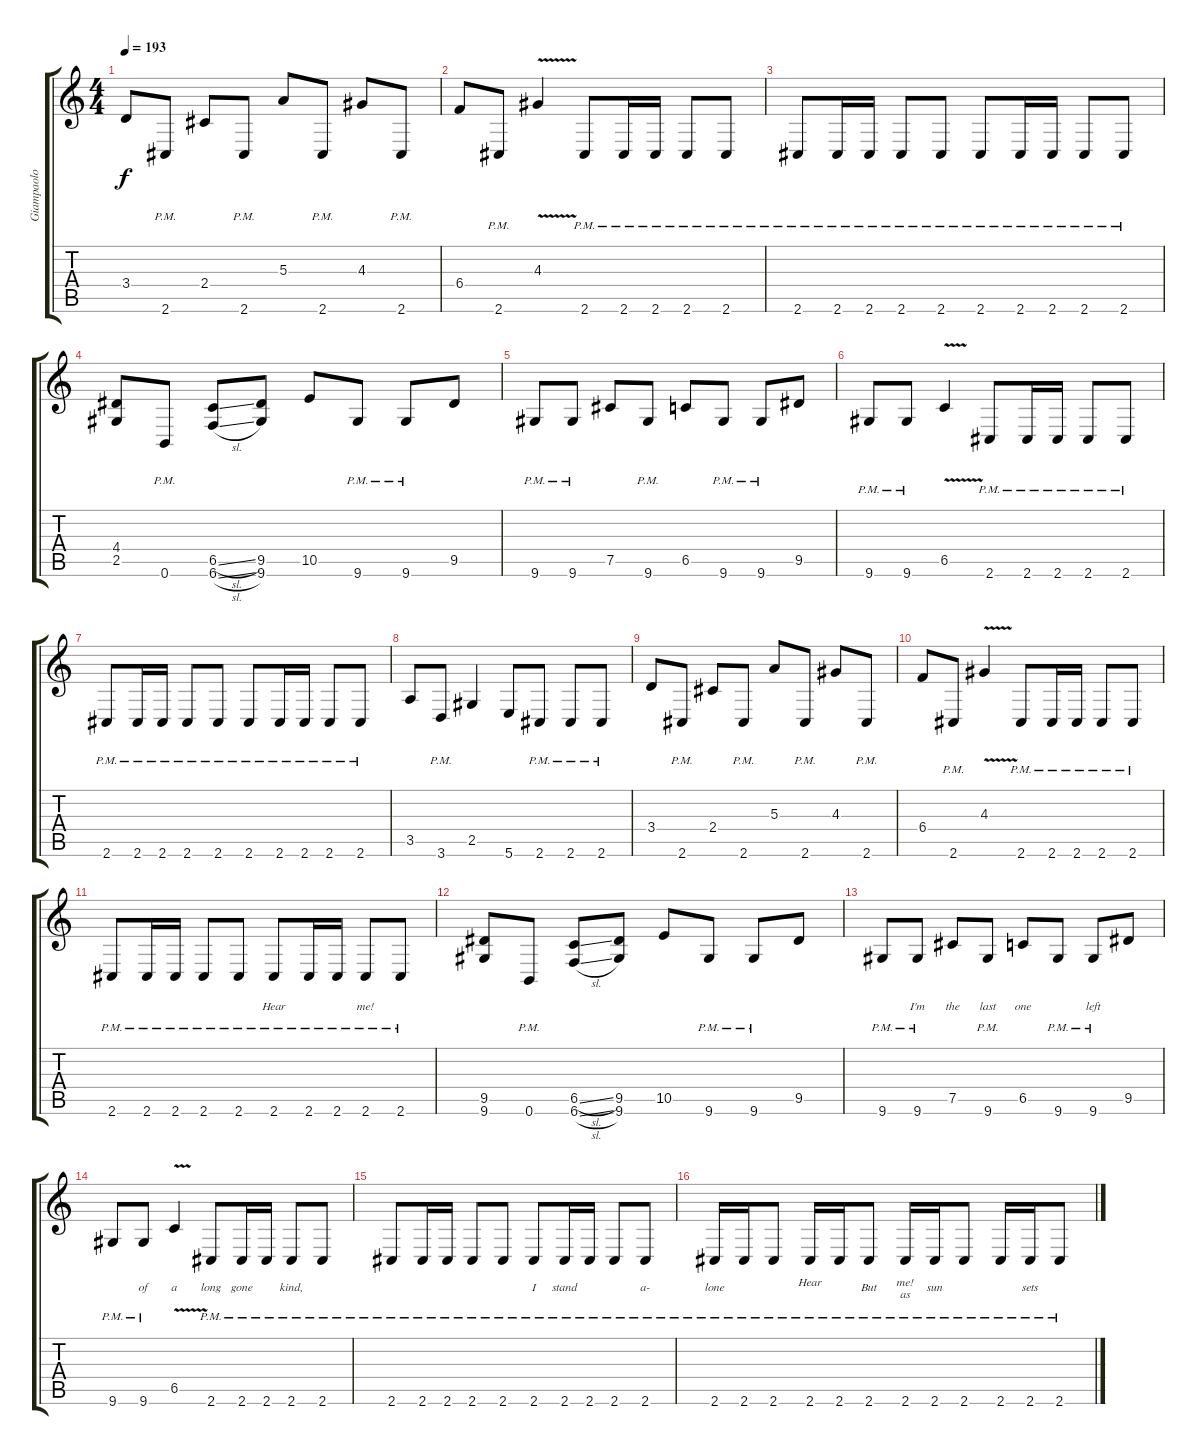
\track ("Giampaolo Caprino" "Giampaolo ") {instrument overdrivenguitar}
\staff {score tabs}
\tuning (Db4 Ab3 E3 B2 Gb2 B1) {hide}
\ts (4 4)
\tempo 193
\clef g2
\ks c
3.4.8{lyrics (0 "") lyrics (1 "") lyrics (2 "") lyrics (3 "") lyrics (4 "") dy f} 2.6{pm}.8{lyrics (0 "") lyrics (1 "") lyrics (2 "") lyrics (3 "") lyrics (4 "")} 2.4.8{lyrics (0 "") lyrics (1 "") lyrics (2 "") lyrics (3 "") lyrics (4 "")} 2.6{pm}.8{lyrics (0 "") lyrics (1 "") lyrics (2 "") lyrics (3 "") lyrics (4 "")} 5.3.8{lyrics (0 "") lyrics (1 "") lyrics (2 "") lyrics (3 "") lyrics (4 "")} 2.6{pm}.8{lyrics (0 "") lyrics (1 "") lyrics (2 "") lyrics (3 "") lyrics (4 "")} 4.3.8{lyrics (0 "") lyrics (1 "") lyrics (2 "") lyrics (3 "") lyrics (4 "")} 2.6{pm}.8{lyrics (0 "") lyrics (1 "") lyrics (2 "") lyrics (3 "") lyrics (4 "")} |
6.4.8{lyrics (0 "") lyrics (1 "") lyrics (2 "") lyrics (3 "") lyrics (4 "")} 2.6{pm}.8{lyrics (0 "") lyrics (1 "") lyrics (2 "") lyrics (3 "") lyrics (4 "")} 4.3{v}.4{lyrics (0 "") lyrics (1 "") lyrics (2 "") lyrics (3 "") lyrics (4 "")} 2.6{pm}.8{lyrics (0 "") lyrics (1 "") lyrics (2 "") lyrics (3 "") lyrics (4 "")} 2.6{pm}.16{lyrics (0 "") lyrics (1 "") lyrics (2 "") lyrics (3 "") lyrics (4 "")} 2.6{pm}.16{lyrics (0 "") lyrics (1 "") lyrics (2 "") lyrics (3 "") lyrics (4 "")} 2.6{pm}.8{lyrics (0 "") lyrics (1 "") lyrics (2 "") lyrics (3 "") lyrics (4 "")} 2.6{pm}.8{lyrics (0 "") lyrics (1 "") lyrics (2 "") lyrics (3 "") lyrics (4 "")} |
2.6{pm}.8{lyrics (0 "") lyrics (1 "") lyrics (2 "") lyrics (3 "") lyrics (4 "")} 2.6{pm}.16{lyrics (0 "") lyrics (1 "") lyrics (2 "") lyrics (3 "") lyrics (4 "")} 2.6{pm}.16{lyrics (0 "") lyrics (1 "") lyrics (2 "") lyrics (3 "") lyrics (4 "")} 2.6{pm}.8{lyrics (0 "") lyrics (1 "") lyrics (2 "") lyrics (3 "") lyrics (4 "")} 2.6{pm}.8{lyrics (0 "") lyrics (1 "") lyrics (2 "") lyrics (3 "") lyrics (4 "")} 2.6{pm}.8{lyrics (0 "") lyrics (1 "") lyrics (2 "") lyrics (3 "") lyrics (4 "")} 2.6{pm}.16{lyrics (0 "") lyrics (1 "") lyrics (2 "") lyrics (3 "") lyrics (4 "")} 2.6{pm}.16{lyrics (0 "") lyrics (1 "") lyrics (2 "") lyrics (3 "") lyrics (4 "")} 2.6{pm}.8{lyrics (0 "") lyrics (1 "") lyrics (2 "") lyrics (3 "") lyrics (4 "")} 2.6{pm}.8{lyrics (0 "") lyrics (1 "") lyrics (2 "") lyrics (3 "") lyrics (4 "")} |
(4.4 2.5).8{lyrics (0 "") lyrics (1 "") lyrics (2 "") lyrics (3 "") lyrics (4 "")} 0.6{pm}.8{lyrics (0 "") lyrics (1 "") lyrics (2 "") lyrics (3 "") lyrics (4 "")} (6.5{sl} 6.6{sl}).8{lyrics (0 "") lyrics (1 "") lyrics (2 "") lyrics (3 "") lyrics (4 "")} (9.5 9.6).8{lyrics (0 "") lyrics (1 "") lyrics (2 "") lyrics (3 "") lyrics (4 "")} 10.5.8{lyrics (0 "") lyrics (1 "") lyrics (2 "") lyrics (3 "") lyrics (4 "")} 9.6{pm}.8{lyrics (0 "") lyrics (1 "") lyrics (2 "") lyrics (3 "") lyrics (4 "")} 9.6{pm}.8{lyrics (0 "") lyrics (1 "") lyrics (2 "") lyrics (3 "") lyrics (4 "")} 9.5.8{lyrics (0 "") lyrics (1 "") lyrics (2 "") lyrics (3 "") lyrics (4 "")} |
9.6{pm}.8{lyrics (0 "") lyrics (1 "") lyrics (2 "") lyrics (3 "") lyrics (4 "")} 9.6{pm}.8{lyrics (0 "") lyrics (1 "") lyrics (2 "") lyrics (3 "") lyrics (4 "")} 7.5.8{lyrics (0 "") lyrics (1 "") lyrics (2 "") lyrics (3 "") lyrics (4 "")} 9.6{pm}.8{lyrics (0 "") lyrics (1 "") lyrics (2 "") lyrics (3 "") lyrics (4 "")} 6.5.8{lyrics (0 "") lyrics (1 "") lyrics (2 "") lyrics (3 "") lyrics (4 "")} 9.6{pm}.8{lyrics (0 "") lyrics (1 "") lyrics (2 "") lyrics (3 "") lyrics (4 "")} 9.6{pm}.8{lyrics (0 "") lyrics (1 "") lyrics (2 "") lyrics (3 "") lyrics (4 "")} 9.5.8{lyrics (0 "") lyrics (1 "") lyrics (2 "") lyrics (3 "") lyrics (4 "")} |
9.6{pm}.8{lyrics (0 "") lyrics (1 "") lyrics (2 "") lyrics (3 "") lyrics (4 "")} 9.6{pm}.8{lyrics (0 "") lyrics (1 "") lyrics (2 "") lyrics (3 "") lyrics (4 "")} 6.5{v}.4{lyrics (0 "") lyrics (1 "") lyrics (2 "") lyrics (3 "") lyrics (4 "")} 2.6{pm}.8{lyrics (0 "") lyrics (1 "") lyrics (2 "") lyrics (3 "") lyrics (4 "")} 2.6{pm}.16{lyrics (0 "") lyrics (1 "") lyrics (2 "") lyrics (3 "") lyrics (4 "")} 2.6{pm}.16{lyrics (0 "") lyrics (1 "") lyrics (2 "") lyrics (3 "") lyrics (4 "")} 2.6{pm}.8{lyrics (0 "") lyrics (1 "") lyrics (2 "") lyrics (3 "") lyrics (4 "")} 2.6{pm}.8{lyrics (0 "") lyrics (1 "") lyrics (2 "") lyrics (3 "") lyrics (4 "")} |
2.6{pm}.8{lyrics (0 "") lyrics (1 "") lyrics (2 "") lyrics (3 "") lyrics (4 "")} 2.6{pm}.16{lyrics (0 "") lyrics (1 "") lyrics (2 "") lyrics (3 "") lyrics (4 "")} 2.6{pm}.16{lyrics (0 "") lyrics (1 "") lyrics (2 "") lyrics (3 "") lyrics (4 "")} 2.6{pm}.8{lyrics (0 "") lyrics (1 "") lyrics (2 "") lyrics (3 "") lyrics (4 "")} 2.6{pm}.8{lyrics (0 "") lyrics (1 "") lyrics (2 "") lyrics (3 "") lyrics (4 "")} 2.6{pm}.8{lyrics (0 "") lyrics (1 "") lyrics (2 "") lyrics (3 "") lyrics (4 "")} 2.6{pm}.16{lyrics (0 "") lyrics (1 "") lyrics (2 "") lyrics (3 "") lyrics (4 "")} 2.6{pm}.16{lyrics (0 "") lyrics (1 "") lyrics (2 "") lyrics (3 "") lyrics (4 "")} 2.6{pm}.8{lyrics (0 "") lyrics (1 "") lyrics (2 "") lyrics (3 "") lyrics (4 "")} 2.6{pm}.8{lyrics (0 "") lyrics (1 "") lyrics (2 "") lyrics (3 "") lyrics (4 "")} |
3.5.8{lyrics (0 "") lyrics (1 "") lyrics (2 "") lyrics (3 "") lyrics (4 "")} 3.6{pm}.8{lyrics (0 "") lyrics (1 "") lyrics (2 "") lyrics (3 "") lyrics (4 "")} 2.5.4{lyrics (0 "") lyrics (1 "") lyrics (2 "") lyrics (3 "") lyrics (4 "")} 5.6.8{lyrics (0 "") lyrics (1 "") lyrics (2 "") lyrics (3 "") lyrics (4 "")} 2.6{pm}.8{lyrics (0 "") lyrics (1 "") lyrics (2 "") lyrics (3 "") lyrics (4 "")} 2.6{pm}.8{lyrics (0 "") lyrics (1 "") lyrics (2 "") lyrics (3 "") lyrics (4 "")} 2.6{pm}.8{lyrics (0 "") lyrics (1 "") lyrics (2 "") lyrics (3 "") lyrics (4 "")} |
3.4.8{lyrics (0 "") lyrics (1 "") lyrics (2 "") lyrics (3 "") lyrics (4 "")} 2.6{pm}.8{lyrics (0 "") lyrics (1 "") lyrics (2 "") lyrics (3 "") lyrics (4 "")} 2.4.8{lyrics (0 "") lyrics (1 "") lyrics (2 "") lyrics (3 "") lyrics (4 "")} 2.6{pm}.8{lyrics (0 "") lyrics (1 "") lyrics (2 "") lyrics (3 "") lyrics (4 "")} 5.3.8{lyrics (0 "") lyrics (1 "") lyrics (2 "") lyrics (3 "") lyrics (4 "")} 2.6{pm}.8{lyrics (0 "") lyrics (1 "") lyrics (2 "") lyrics (3 "") lyrics (4 "")} 4.3.8{lyrics (0 "") lyrics (1 "") lyrics (2 "") lyrics (3 "") lyrics (4 "")} 2.6{pm}.8{lyrics (0 "") lyrics (1 "") lyrics (2 "") lyrics (3 "") lyrics (4 "")} |
6.4.8{lyrics (0 "") lyrics (1 "") lyrics (2 "") lyrics (3 "") lyrics (4 "")} 2.6{pm}.8{lyrics (0 "") lyrics (1 "") lyrics (2 "") lyrics (3 "") lyrics (4 "")} 4.3{v}.4{lyrics (0 "") lyrics (1 "") lyrics (2 "") lyrics (3 "") lyrics (4 "")} 2.6{pm}.8{lyrics (0 "") lyrics (1 "") lyrics (2 "") lyrics (3 "") lyrics (4 "")} 2.6{pm}.16{lyrics (0 "") lyrics (1 "") lyrics (2 "") lyrics (3 "") lyrics (4 "")} 2.6{pm}.16{lyrics (0 "") lyrics (1 "") lyrics (2 "") lyrics (3 "") lyrics (4 "")} 2.6{pm}.8{lyrics (0 "") lyrics (1 "") lyrics (2 "") lyrics (3 "") lyrics (4 "")} 2.6{pm}.8{lyrics (0 "") lyrics (1 "") lyrics (2 "") lyrics (3 "") lyrics (4 "")} |
2.6{pm}.8{lyrics (0 "") lyrics (1 "") lyrics (2 "") lyrics (3 "") lyrics (4 "")} 2.6{pm}.16{lyrics (0 "") lyrics (1 "") lyrics (2 "") lyrics (3 "") lyrics (4 "")} 2.6{pm}.16{lyrics (0 "") lyrics (1 "") lyrics (2 "") lyrics (3 "") lyrics (4 "")} 2.6{pm}.8{lyrics (0 "") lyrics (1 "") lyrics (2 "") lyrics (3 "") lyrics (4 "")} 2.6{pm}.8{lyrics (0 "") lyrics (1 "") lyrics (2 "") lyrics (3 "") lyrics (4 "")} 2.6{pm}.8{lyrics (0 "") lyrics (1 "") lyrics (2 "Hear") lyrics (3 "") lyrics (4 "")} 2.6{pm}.16{lyrics (0 "") lyrics (1 "") lyrics (2 "") lyrics (3 "") lyrics (4 "")} 2.6{pm}.16{lyrics (0 "") lyrics (1 "") lyrics (2 "") lyrics (3 "") lyrics (4 "")} 2.6{pm}.8{lyrics (0 "") lyrics (1 "") lyrics (2 "me!") lyrics (3 "") lyrics (4 "")} 2.6{pm}.8{lyrics (0 "") lyrics (1 "") lyrics (2 "") lyrics (3 "") lyrics (4 "")} |
(9.5 9.6).8{lyrics (0 "") lyrics (1 "") lyrics (2 "") lyrics (3 "") lyrics (4 "")} 0.6{pm}.8{lyrics (0 "") lyrics (1 "") lyrics (2 "") lyrics (3 "") lyrics (4 "")} (6.5{sl} 6.6{sl}).8{lyrics (0 "") lyrics (1 "") lyrics (2 "") lyrics (3 "") lyrics (4 "")} (9.5 9.6).8{lyrics (0 "") lyrics (1 "") lyrics (2 "") lyrics (3 "") lyrics (4 "")} 10.5.8{lyrics (0 "") lyrics (1 "") lyrics (2 "") lyrics (3 "") lyrics (4 "")} 9.6{pm}.8{lyrics (0 "") lyrics (1 "") lyrics (2 "") lyrics (3 "") lyrics (4 "")} 9.6{pm}.8{lyrics (0 "") lyrics (1 "") lyrics (2 "") lyrics (3 "") lyrics (4 "")} 9.5.8{lyrics (0 "") lyrics (1 "") lyrics (2 "") lyrics (3 "") lyrics (4 "")} |
9.6{pm}.8{lyrics (0 "") lyrics (1 "") lyrics (2 "") lyrics (3 "") lyrics (4 "")} 9.6{pm}.8{lyrics (0 "") lyrics (1 "") lyrics (2 "I'm") lyrics (3 "") lyrics (4 "")} 7.5.8{lyrics (0 "") lyrics (1 "") lyrics (2 "the") lyrics (3 "") lyrics (4 "")} 9.6{pm}.8{lyrics (0 "") lyrics (1 "") lyrics (2 "last") lyrics (3 "") lyrics (4 "")} 6.5.8{lyrics (0 "") lyrics (1 "") lyrics (2 "one") lyrics (3 "") lyrics (4 "")} 9.6{pm}.8{lyrics (0 "") lyrics (1 "") lyrics (2 "") lyrics (3 "") lyrics (4 "")} 9.6{pm}.8{lyrics (0 "") lyrics (1 "") lyrics (2 "left") lyrics (3 "") lyrics (4 "")} 9.5.8{lyrics (0 "") lyrics (1 "") lyrics (2 "") lyrics (3 "") lyrics (4 "")} |
9.6{pm}.8{lyrics (0 "") lyrics (1 "") lyrics (2 "") lyrics (3 "") lyrics (4 "")} 9.6{pm}.8{lyrics (0 "") lyrics (1 "") lyrics (2 "of") lyrics (3 "") lyrics (4 "")} 6.5{v}.4{lyrics (0 "") lyrics (1 "") lyrics (2 "a") lyrics (3 "") lyrics (4 "")} 2.6{pm}.8{lyrics (0 "") lyrics (1 "") lyrics (2 "long") lyrics (3 "") lyrics (4 "")} 2.6{pm}.16{lyrics (0 "") lyrics (1 "") lyrics (2 "gone") lyrics (3 "") lyrics (4 "")} 2.6{pm}.16{lyrics (0 "") lyrics (1 "") lyrics (2 "") lyrics (3 "") lyrics (4 "")} 2.6{pm}.8{lyrics (0 "") lyrics (1 "") lyrics (2 "kind,") lyrics (3 "") lyrics (4 "")} 2.6{pm}.8{lyrics (0 "") lyrics (1 "") lyrics (2 "") lyrics (3 "") lyrics (4 "")} |
2.6{pm}.8{lyrics (0 "") lyrics (1 "") lyrics (2 "") lyrics (3 "") lyrics (4 "")} 2.6{pm}.16{lyrics (0 "") lyrics (1 "") lyrics (2 "") lyrics (3 "") lyrics (4 "")} 2.6{pm}.16{lyrics (0 "") lyrics (1 "") lyrics (2 "") lyrics (3 "") lyrics (4 "")} 2.6{pm}.8{lyrics (0 "") lyrics (1 "") lyrics (2 "") lyrics (3 "") lyrics (4 "")} 2.6{pm}.8{lyrics (0 "") lyrics (1 "") lyrics (2 "") lyrics (3 "") lyrics (4 "")} 2.6{pm}.8{lyrics (0 "") lyrics (1 "") lyrics (2 "I") lyrics (3 "") lyrics (4 "")} 2.6{pm}.16{lyrics (0 "") lyrics (1 "") lyrics (2 "stand") lyrics (3 "") lyrics (4 "")} 2.6{pm}.16{lyrics (0 "") lyrics (1 "") lyrics (2 "") lyrics (3 "") lyrics (4 "")} 2.6{pm}.8{lyrics (0 "") lyrics (1 "") lyrics (2 "") lyrics (3 "") lyrics (4 "")} 2.6{pm}.8{lyrics (0 "") lyrics (1 "") lyrics (2 "a-") lyrics (3 "") lyrics (4 "")} |
2.6{pm}.16{lyrics (0 "") lyrics (1 "") lyrics (2 "lone") lyrics (3 "") lyrics (4 "")} 2.6{pm}.16{lyrics (0 "") lyrics (1 "") lyrics (2 "") lyrics (3 "") lyrics (4 "")} 2.6{pm}.8{lyrics (0 "") lyrics (1 "") lyrics (2 "") lyrics (3 "") lyrics (4 "")} 2.6{pm}.16{lyrics (0 "") lyrics (1 "Hear") lyrics (2 "") lyrics (3 "") lyrics (4 "")} 2.6{pm}.16{lyrics (0 "") lyrics (1 "") lyrics (2 "") lyrics (3 "") lyrics (4 "")} 2.6{pm}.8{lyrics (0 "") lyrics (1 "") lyrics (2 "But") lyrics (3 "") lyrics (4 "")} 2.6{pm}.16{lyrics (0 "") lyrics (1 "me!") lyrics (2 "as") lyrics (3 "") lyrics (4 "")} 2.6{pm}.16{lyrics (0 "") lyrics (1 "") lyrics (2 "sun") lyrics (3 "") lyrics (4 "")} 2.6{pm}.8{lyrics (0 "") lyrics (1 "") lyrics (2 "") lyrics (3 "") lyrics (4 "")} 2.6{pm}.16{lyrics (0 "") lyrics (1 "") lyrics (2 "") lyrics (3 "") lyrics (4 "")} 2.6{pm}.16{lyrics (0 "") lyrics (1 "") lyrics (2 "sets") lyrics (3 "") lyrics (4 "")} 2.6{pm}.8{lyrics (0 "") lyrics (1 "") lyrics (2 "") lyrics (3 "") lyrics (4 "")}
